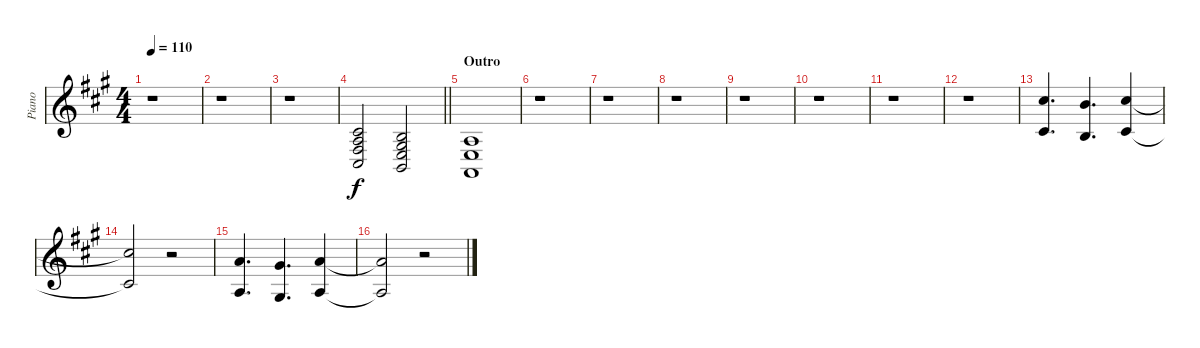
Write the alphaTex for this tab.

\track ("Piano" "Piano") {instrument electricgrandpiano}
\staff {score}
\tuning (E4 B3 G3 D3 A2 E2) {hide}
\ts (4 4)
\tempo 110
\clef g2
\ks a
r.1{dy f} |
r.1 |
r.1 |
\barLineRight lightlight
(2.2 2.3 4.4 4.5).2 (0.2 1.3 2.4 2.5).2 |
\section ("" "Outro")
(2.3 2.4 5.6).1 |
r.1 |
r.1 |
r.1 |
r.1 |
r.1 |
r.1 |
r.1 |
(9.1 6.3).4{d} (12.2 9.4).4{d} (9.1 6.3).4 |
(9.1{t} 6.3{t}).2 r.2 |
(10.2 7.4).4{d} (9.2 6.4).4{d} (10.2 7.4).4 |
(10.2{t} 7.4{t}).2 r.2
